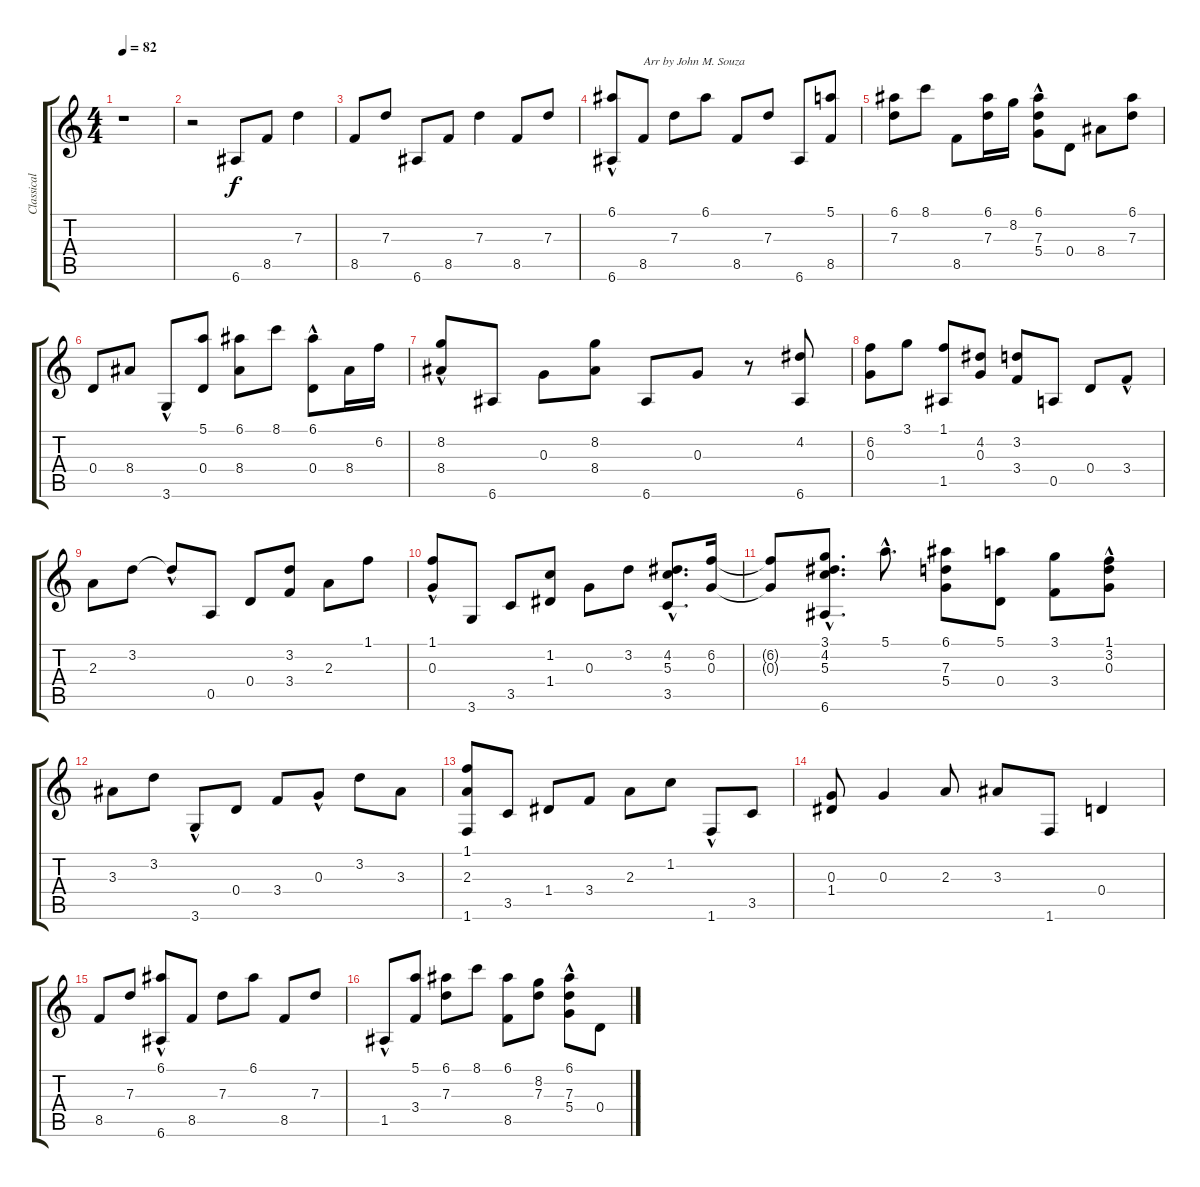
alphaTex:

\track ("Classical guitar" "Classical ") {instrument acousticguitarnylon}
\staff {score tabs}
\tuning (E4 B3 G3 D3 A2 E2) {hide}
\ts (4 4)
\tempo 82
\clef g2
\ks c
r.1{dy f instrument acousticguitarnylon} |
r.2 6.6.8{volume 10 balance 10} 8.5.8 7.3.4 |
8.5.8 7.3.8 6.6.8 8.5.8 7.3.4 8.5.8 7.3.8 |
(6.1{hac} 6.6).8 8.5.8{txt "Arr by John M. Souza"} 7.3.8 6.1.8 8.5.8 7.3.8 6.6.8 (5.1 8.5).8 |
(6.1 7.3).8 8.1.8 8.5.8 (6.1 7.3).16 8.2.16 (6.1{hac} 7.3 5.4).8 0.4.8 8.4.8 (6.1 7.3).8 |
0.4.8 8.4.8 3.6{hac}.8 (5.1 0.4).8 (6.1 8.4).8 8.1.8 (6.1{hac} 0.4).8 8.4.16 6.2.16 |
(8.2{hac} 8.4{hac}).8 6.6.8 0.3.8 (8.2 8.4).8 6.6.8 0.3.8 r.8 (4.2 6.6).8 |
(6.2 0.3).8 3.1.8 (1.1 1.5).8 (4.2 0.3).8 (3.2 3.4).8 0.5.8 0.4.8 3.4{hac}.8 |
2.3.8 3.2.8 3.2{hac t}.8 0.5.8 0.4.8 (3.2 3.4).8 2.3.8 1.1.8 |
(1.1{hac} 0.3).8 3.6.8 3.5.8 (1.2 1.4).8 0.3.8 3.2.8 (4.2{hac} 5.3{hac} 3.5{hac}).8{d} (6.2 0.3).16 |
(6.2{t} 0.3{t}).8 (3.1{hac} 4.2{hac} 5.3{hac} 6.6{hac}).8{d} 5.1{hac}.8{d} (6.1 7.3 5.4).8 (5.1 0.4).8 (3.1 3.4).8 (1.1{hac} 3.2 0.3).8 |
3.3.8 3.2.8 3.6{hac}.8 0.4.8 3.4.8 0.3{hac}.8 3.2.8 3.3.8 |
(1.1 2.3 1.6).8 3.5.8 1.4.8 3.4.8 2.3.8 1.2.8 1.6{hac}.8 3.5.8 |
(0.3 1.4).8 0.3.4 2.3.8 3.3.8 1.6.8 0.4.4 |
8.5.8 7.3.8 (6.1{hac} 6.6).8 8.5.8 7.3.8 6.1.8 8.5.8 7.3.8 |
1.5{hac}.8 (5.1 3.4).8 (6.1 7.3).8 8.1.8 (6.1 8.5).8 (8.2 7.3).8 (6.1{hac} 7.3 5.4).8 0.4.8
